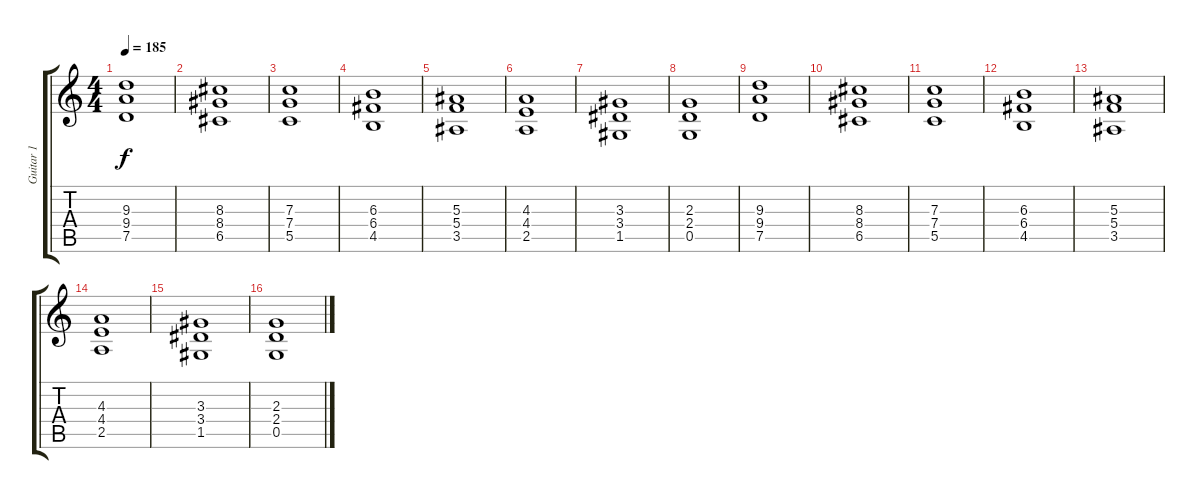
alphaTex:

\track ("Guitar 1" "Guitar 1") {instrument distortionguitar}
\staff {score tabs}
\tuning (D4 A3 F3 C3 G2 D2) {hide}
\ts (4 4)
\tempo 185
\clef g2
\ks c
(9.3 9.4 7.5).1{dy f} |
(8.3 8.4 6.5).1 |
(7.3 7.4 5.5).1 |
(6.3 6.4 4.5).1 |
(5.3 5.4 3.5).1 |
(4.3 4.4 2.5).1 |
(3.3 3.4 1.5).1 |
(2.3 2.4 0.5).1 |
(9.3 9.4 7.5).1 |
(8.3 8.4 6.5).1 |
(7.3 7.4 5.5).1 |
(6.3 6.4 4.5).1 |
(5.3 5.4 3.5).1 |
(4.3 4.4 2.5).1 |
(3.3 3.4 1.5).1 |
(2.3 2.4 0.5).1
